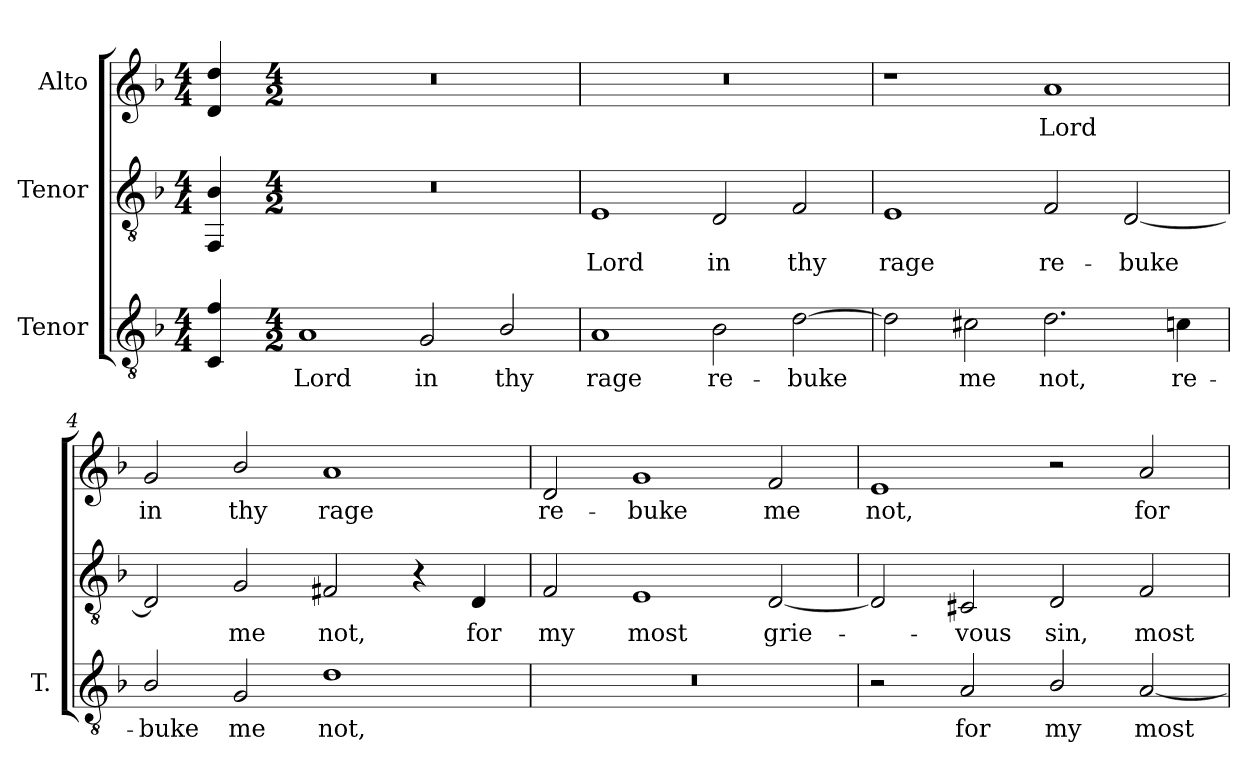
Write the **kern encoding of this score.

**kern	**text	**kern	**text	**kern	**text
*part3	*part3	*part2	*part2	*part1	*part1
*staff3	*staff3	*staff2	*staff2	*staff1	*staff1
*I"Tenor	*	*I"Tenor	*	*I"Alto	*
*I'T.	*	*	*	*	*
!!LO:PB:g=z
*clefGv2	*	*clefGv2	*	*clefG2	*
*ITrd7c12	*	*	*	*	*
*k[b-]	*	*k[b-]	*	*k[b-]	*
*F:	*	*F:	*	*F:	*
*M4/4	*	*M4/4	*	*M4/4	*
=	=	=	=	=	=
4CCi/ 4Fi	.	4FFi/ 4B-i	.	4di/ 4ddi	.
=1-	=1-	=1-	=1-	=1-	=1-
*M4/2	*	*M4/2	*	*M4/2	*
!	!LO:LY:b:color=#000000	!LO:N:vis=1	!	!LO:N:vis=1	!
1AAi	Lord	0r	.	0r	.
!	!LO:LY:b:color=#000000	!	!	!	!
2GGi/	in	.	.	.	.
!	!LO:LY:b:color=#000000	!	!	!	!
2BB-i/	thy	.	.	.	.
=2	=2	=2	=2	=2	=2
!	!LO:LY:b:color=#000000	!	!	!	!
!	!	!	!LO:LY:b:color=#000000	!LO:N:vis=1	!
1AAi	rage	1Ei	Lord	0r	.
!	!LO:LY:b:color=#000000	!	!	!	!
!	!	!	!LO:LY:b:color=#000000	!	!
2BB-i\	re-	2Di/	in	.	.
!	!LO:LY:b:color=#000000	!	!	!	!
!	!	!	!LO:LY:b:color=#000000	!	!
[2Di\	-buke	2Fi/	thy	.	.
=3	=3	=3	=3	=3	=3
!	!	!	!LO:LY:b:color=#000000	!	!
2Di\]	.	1Ei	rage	1r	.
!	!LO:LY:b:color=#000000	!	!	!	!
2C#Xi\	me	.	.	.	.
!	!LO:LY:b:color=#000000	!	!	!	!
!	!	!	!LO:LY:b:color=#000000	!	!
!	!	!	!	!	!LO:LY:b:color=#000000
2.Di\	not,	2Fi/	re-	1ai	Lord
!	!	!	!LO:LY:b:color=#000000	!	!
.	.	[2Di/	-buke	.	.
!	!LO:LY:b:color=#000000	!	!	!	!
4Cni\	re-	.	.	.	.
=4	=4	=4	=4	=4	=4
!	!LO:LY:b:color=#000000	!	!	!	!
!	!	!	!	!	!LO:LY:b:color=#000000
2BB-i/	-buke	2Di/]	.	2gi/	in
!	!LO:LY:b:color=#000000	!	!	!	!
!	!	!	!LO:LY:b:color=#000000	!	!
!	!	!	!	!	!LO:LY:b:color=#000000
2GGi/	me	2Gi/	me	2b-i/	thy
!	!LO:LY:b:color=#000000	!	!	!	!
!	!	!	!LO:LY:b:color=#000000	!	!
!	!	!	!	!	!LO:LY:b:color=#000000
1Di	not,	2F#Xi/	not,	1ai	rage
.	.	4r	.	.	.
!	!	!	!LO:LY:b:color=#000000	!	!
.	.	4Di/	for	.	.
!!LO:LB:g=z
=5	=5	=5	=5	=5	=5
!LO:N:vis=1	!	!	!	!	!
!	!	!	!LO:LY:b:color=#000000	!	!
!	!	!	!	!	!LO:LY:b:color=#000000
0r	.	2Fi/	my	2di/	re-
!	!	!	!LO:LY:b:color=#000000	!	!
!	!	!	!	!	!LO:LY:b:color=#000000
.	.	1Ei	most	1gi	-buke
!	!	!	!LO:LY:b:color=#000000	!	!
!	!	!	!	!	!LO:LY:b:color=#000000
.	.	[2Di/	grie-	2fi/	me
=6	=6	=6	=6	=6	=6
!	!	!	!	!	!LO:LY:b:color=#000000
2r	.	2Di/]	.	1ei	not,
!	!LO:LY:b:color=#000000	!	!	!	!
!	!	!	!LO:LY:b:color=#000000	!	!
2AAi/	for	2C#Xi/	-vous	.	.
!	!LO:LY:b:color=#000000	!	!	!	!
!	!	!	!LO:LY:b:color=#000000	!	!
2BB-i/	my	2Di/	sin,	2r	.
!	!LO:LY:b:color=#000000	!	!	!	!
!	!	!	!LO:LY:b:color=#000000	!	!
!	!	!	!	!	!LO:LY:b:color=#000000
[2AAi/	most	2Fi/	most	2ai/	for
=	=	=	=	=	=
*-	*-	*-	*-	*-	*-
